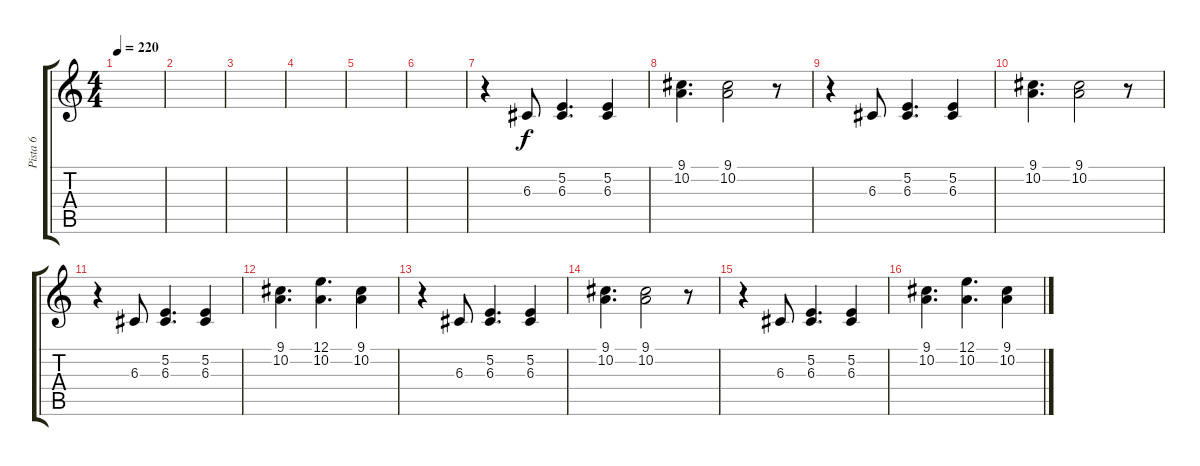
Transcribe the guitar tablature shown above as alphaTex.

\track ("Pista 6" "Pista 6") {instrument tenorsax}
\staff {score tabs}
\tuning (E4 B3 G3 D3 A2 E2) {hide}
\ts (4 4)
\tempo 220
\clef g2
\ks c
|
|
|
|
|
|
r.4 6.3.8 (5.2 6.3).4{d} (5.2 6.3).4 |
(9.1 10.2).4{d} (9.1 10.2).2 r.8 |
r.4 6.3.8 (5.2 6.3).4{d} (5.2 6.3).4 |
(9.1 10.2).4{d} (9.1 10.2).2 r.8 |
r.4 6.3.8 (5.2 6.3).4{d} (5.2 6.3).4 |
(9.1 10.2).4{d} (12.1 10.2).4{d} (9.1 10.2).4 |
r.4 6.3.8 (5.2 6.3).4{d} (5.2 6.3).4 |
(9.1 10.2).4{d} (9.1 10.2).2 r.8 |
r.4 6.3.8 (5.2 6.3).4{d} (5.2 6.3).4 |
(9.1 10.2).4{d} (12.1 10.2).4{d} (9.1 10.2).4
